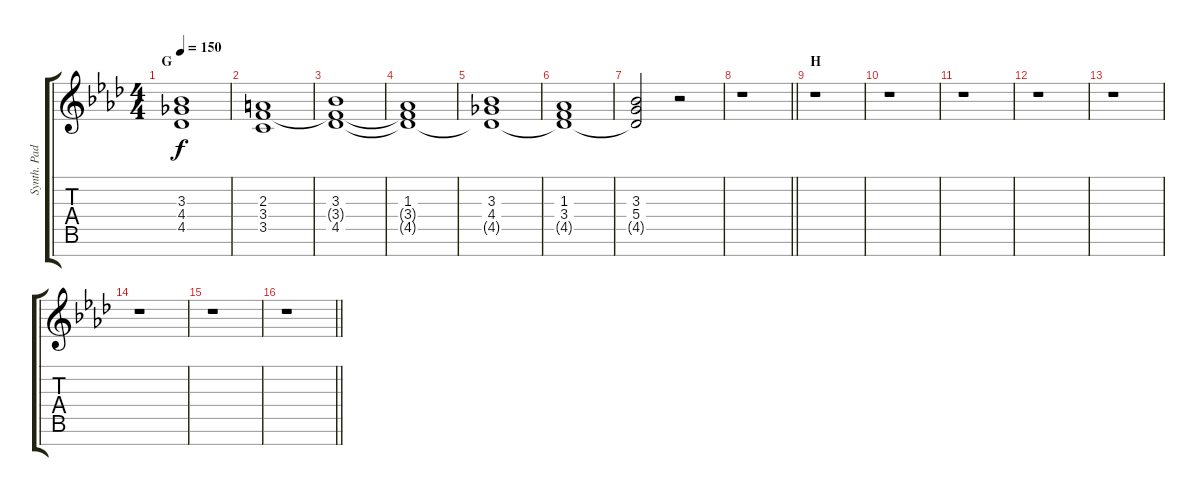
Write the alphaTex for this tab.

\track ("Synth. Pad" "Synth. Pad") {instrument pad2warm}
\staff {score tabs}
\tuning (E5 B4 G4 D4 A3 E3 B2) {hide}
\ts (4 4)
\section ("" "G")
\tempo 150
\clef g2
\ks ab
(3.3 4.4 4.5).1{dy f} |
(2.3 3.4 3.5).1 |
(3.3 3.4{t} 4.5).1 |
(1.3 3.4{t} 4.5{t}).1 |
(3.3 4.4 4.5{t}).1 |
(1.3 3.4 4.5{t}).1 |
(3.3 5.4 4.5{t}).2 r.2 |
\barLineRight lightlight
r.1 |
\section ("" "H")
r.1 |
r.1 |
r.1 |
r.1 |
r.1 |
r.1 |
r.1 |
\barLineRight lightlight
r.1
